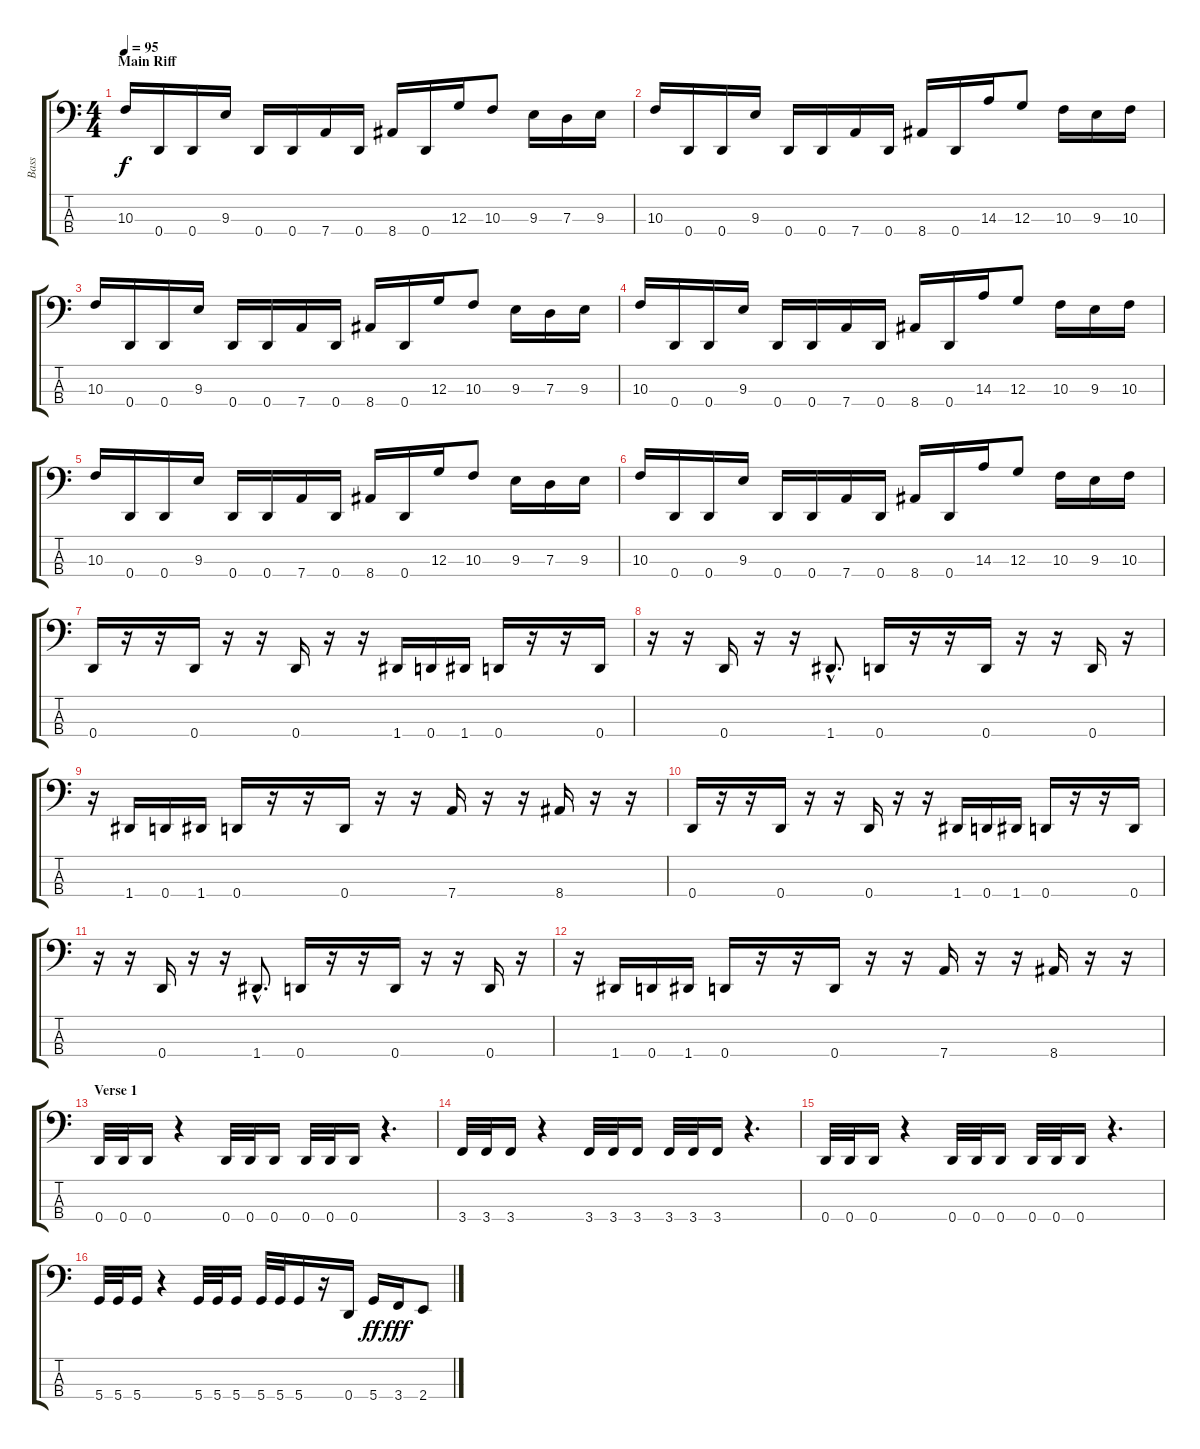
\track ("Bass" "Bass") {instrument electricbasspick}
\staff {score tabs}
\tuning (F2 C2 G1 D1) {hide}
\ts (4 4)
\section ("" "Main Riff")
\tempo 95
\clef f4
\ks c
10.3.16{dy f instrument electricbasspick} 0.4.16 0.4.16 9.3.16 0.4.16 0.4.16 7.4.16 0.4.16 8.4.16 0.4.16 12.3.16 10.3.8 9.3.16 7.3.16 9.3.16 |
10.3.16 0.4.16 0.4.16 9.3.16 0.4.16 0.4.16 7.4.16 0.4.16 8.4.16 0.4.16 14.3.16 12.3.8 10.3.16 9.3.16 10.3.16 |
10.3.16 0.4.16 0.4.16 9.3.16 0.4.16 0.4.16 7.4.16 0.4.16 8.4.16 0.4.16 12.3.16 10.3.8 9.3.16 7.3.16 9.3.16 |
10.3.16 0.4.16 0.4.16 9.3.16 0.4.16 0.4.16 7.4.16 0.4.16 8.4.16 0.4.16 14.3.16 12.3.8 10.3.16 9.3.16 10.3.16 |
10.3.16 0.4.16 0.4.16 9.3.16 0.4.16 0.4.16 7.4.16 0.4.16 8.4.16 0.4.16 12.3.16 10.3.8 9.3.16 7.3.16 9.3.16 |
10.3.16 0.4.16 0.4.16 9.3.16 0.4.16 0.4.16 7.4.16 0.4.16 8.4.16 0.4.16 14.3.16 12.3.8 10.3.16 9.3.16 10.3.16 |
0.4.16 r.16 r.16 0.4.16 r.16 r.16 0.4.16 r.16 r.16 1.4.16 0.4.16 1.4.16 0.4.16 r.16 r.16 0.4.16 |
r.16 r.16 0.4.16 r.16 r.16 1.4{hac}.8{d} 0.4.16 r.16 r.16 0.4.16 r.16 r.16 0.4.16 r.16 |
r.16 1.4.16 0.4.16 1.4.16 0.4.16 r.16 r.16 0.4.16 r.16 r.16 7.4.16 r.16 r.16 8.4.16 r.16 r.16 |
0.4.16 r.16 r.16 0.4.16 r.16 r.16 0.4.16 r.16 r.16 1.4.16 0.4.16 1.4.16 0.4.16 r.16 r.16 0.4.16 |
r.16 r.16 0.4.16 r.16 r.16 1.4{hac}.8{d} 0.4.16 r.16 r.16 0.4.16 r.16 r.16 0.4.16 r.16 |
r.16 1.4.16 0.4.16 1.4.16 0.4.16 r.16 r.16 0.4.16 r.16 r.16 7.4.16 r.16 r.16 8.4.16 r.16 r.16 |
\section ("" "Verse 1")
0.4.32 0.4.32 0.4.16 r.4 0.4.32 0.4.32 0.4.16 0.4.32 0.4.32 0.4.16 r.4{d} |
3.4.32 3.4.32 3.4.16 r.4 3.4.32 3.4.32 3.4.16 3.4.32 3.4.32 3.4.16 r.4{d} |
0.4.32 0.4.32 0.4.16 r.4 0.4.32 0.4.32 0.4.16 0.4.32 0.4.32 0.4.16 r.4{d} |
5.4.32 5.4.32 5.4.16 r.4 5.4.32 5.4.32 5.4.16 5.4.32 5.4.32 5.4.16 r.16 0.4.16 5.4.16{dy ff} 3.4.16{dy fff} 2.4.8
